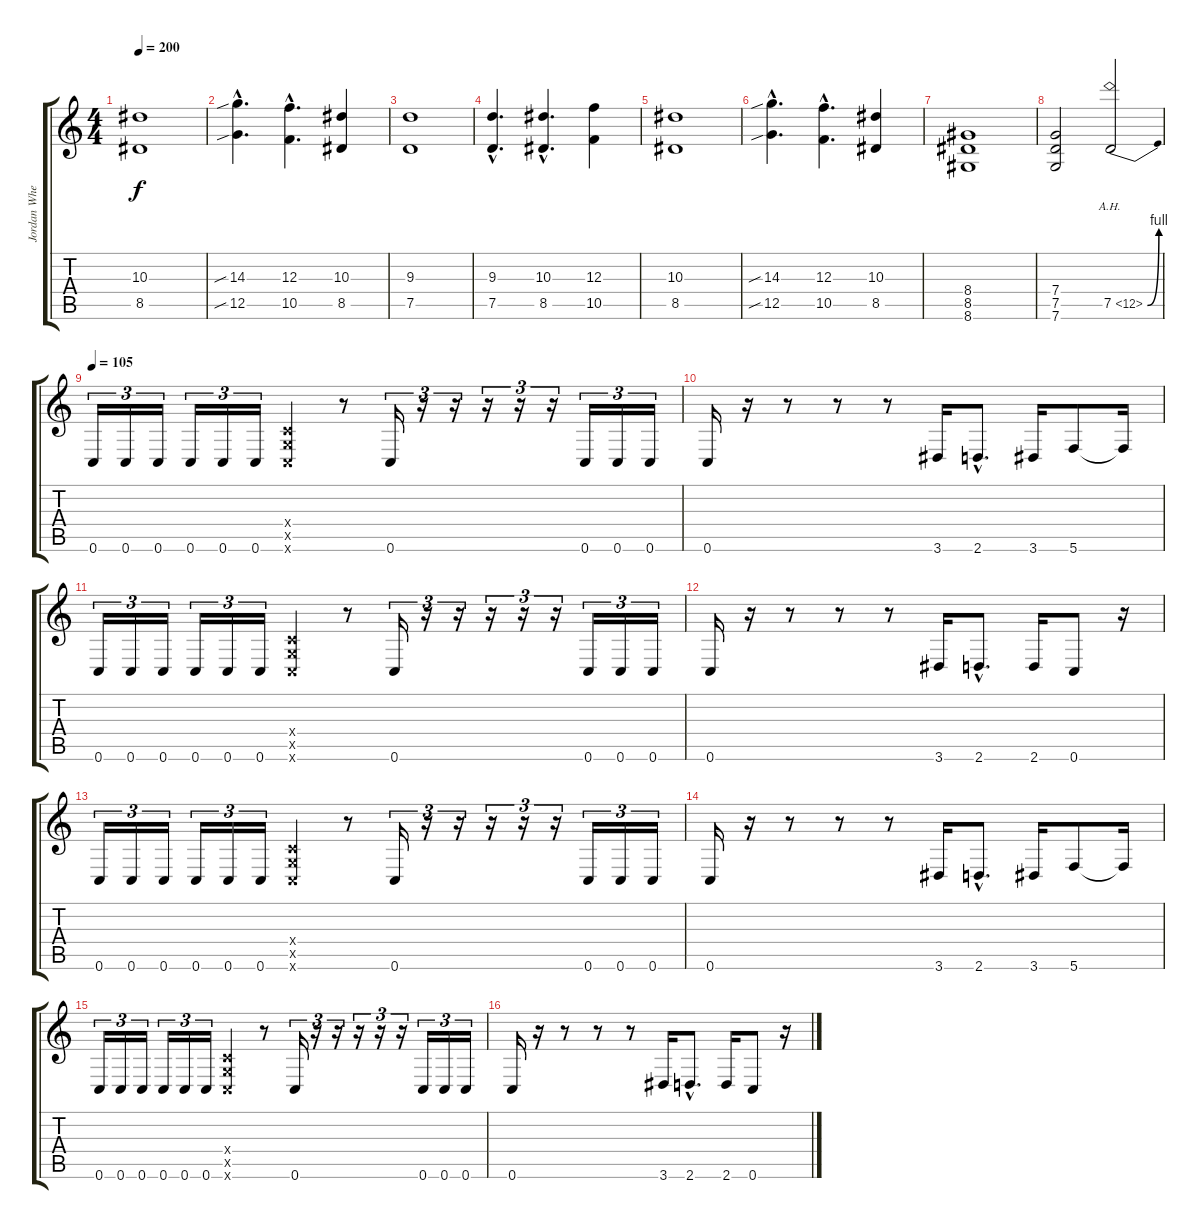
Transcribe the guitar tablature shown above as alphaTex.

\track ("Jordan Whelan" "Jordan Whe") {instrument distortionguitar}
\staff {score tabs}
\tuning (D4 A4 F3 C3 G2 C2) {hide}
\ts (4 4)
\tempo 200
\clef g2
\ks c
(10.3 8.5).1{dy f} |
(14.3{sib hac} 12.5{sib hac}).4{d} (12.3{hac} 10.5{hac}).4{d} (10.3 8.5).4 |
(9.3 7.5).1 |
(9.3{hac} 7.5{hac}).4{d} (10.3{hac} 8.5{hac}).4{d} (12.3 10.5).4 |
(10.3 8.5).1 |
(14.3{sib hac} 12.5{sib hac}).4{d} (12.3{hac} 10.5{hac}).4{d} (10.3 8.5).4 |
(8.4 8.5 8.6).1 |
(7.4 7.5 7.6).2 7.5{be (bend 0 0 60 4) ah 5}.2 |
\tempo 105
0.6.16{tu (3 2)} 0.6.16{tu (3 2)} 0.6.16{tu (3 2)} 0.6.16{tu (3 2)} 0.6.16{tu (3 2)} 0.6.16{tu (3 2)} (0.4{x} 0.5{x} 0.6{x}).4 r.8 0.6.16{tu (3 2)} r.16{tu (3 2)} r.16{tu (3 2)} r.16{tu (3 2)} r.16{tu (3 2)} r.16{tu (3 2)} 0.6.16{tu (3 2)} 0.6.16{tu (3 2)} 0.6.16{tu (3 2)} |
0.6.16 r.16 r.8 r.8 r.8 3.6.16 2.6{hac}.8{d} 3.6.16 5.6.8 5.6{t}.16 |
0.6.16{tu (3 2)} 0.6.16{tu (3 2)} 0.6.16{tu (3 2)} 0.6.16{tu (3 2)} 0.6.16{tu (3 2)} 0.6.16{tu (3 2)} (0.4{x} 0.5{x} 0.6{x}).4 r.8 0.6.16{tu (3 2)} r.16{tu (3 2)} r.16{tu (3 2)} r.16{tu (3 2)} r.16{tu (3 2)} r.16{tu (3 2)} 0.6.16{tu (3 2)} 0.6.16{tu (3 2)} 0.6.16{tu (3 2)} |
0.6.16 r.16 r.8 r.8 r.8 3.6.16 2.6{hac}.8{d} 2.6.16 0.6.8 r.16 |
0.6.16{tu (3 2)} 0.6.16{tu (3 2)} 0.6.16{tu (3 2)} 0.6.16{tu (3 2)} 0.6.16{tu (3 2)} 0.6.16{tu (3 2)} (0.4{x} 0.5{x} 0.6{x}).4 r.8 0.6.16{tu (3 2)} r.16{tu (3 2)} r.16{tu (3 2)} r.16{tu (3 2)} r.16{tu (3 2)} r.16{tu (3 2)} 0.6.16{tu (3 2)} 0.6.16{tu (3 2)} 0.6.16{tu (3 2)} |
0.6.16 r.16 r.8 r.8 r.8 3.6.16 2.6{hac}.8{d} 3.6.16 5.6.8 5.6{t}.16 |
0.6.16{tu (3 2)} 0.6.16{tu (3 2)} 0.6.16{tu (3 2)} 0.6.16{tu (3 2)} 0.6.16{tu (3 2)} 0.6.16{tu (3 2)} (0.4{x} 0.5{x} 0.6{x}).4 r.8 0.6.16{tu (3 2)} r.16{tu (3 2)} r.16{tu (3 2)} r.16{tu (3 2)} r.16{tu (3 2)} r.16{tu (3 2)} 0.6.16{tu (3 2)} 0.6.16{tu (3 2)} 0.6.16{tu (3 2)} |
0.6.16 r.16 r.8 r.8 r.8 3.6.16 2.6{hac}.8{d} 2.6.16 0.6.8 r.16
